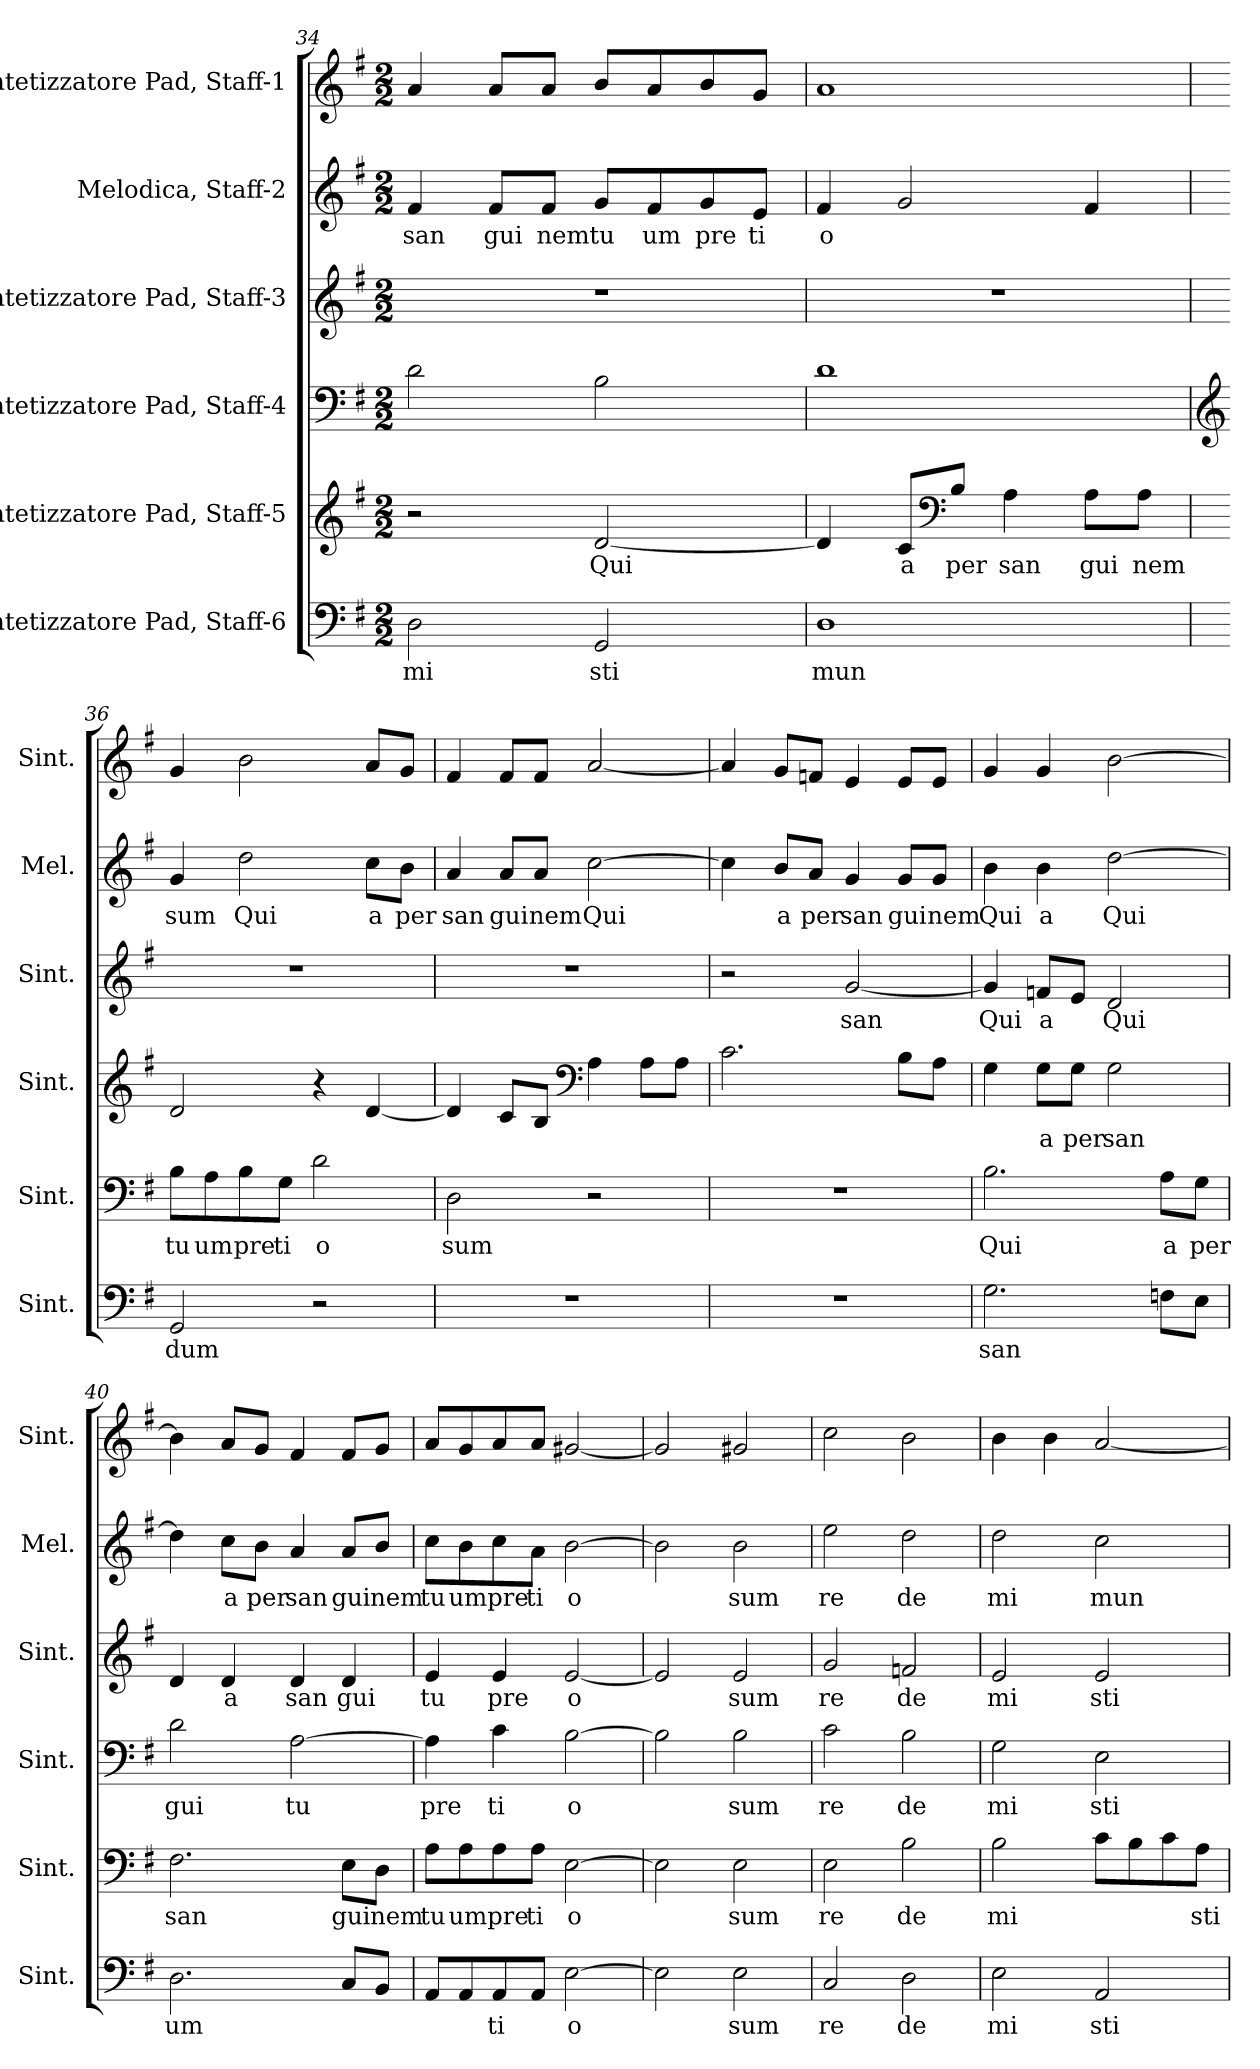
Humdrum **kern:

**kern	**text	**kern	**text	**kern	**text	**kern	**text	**kern	**text	**kern
*part6	*part6	*part5	*part5	*part4	*part4	*part3	*part3	*part2	*part2	*part1
*staff6	*staff6	*staff5	*staff5	*staff4	*staff4	*staff3	*staff3	*staff2	*staff2	*staff1
*I"Sintetizzatore Pad, Staff-6	*	*I"Sintetizzatore Pad, Staff-5	*	*I"Sintetizzatore Pad, Staff-4	*	*I"Sintetizzatore Pad, Staff-3	*	*I"Melodica, Staff-2	*	*I"Sintetizzatore Pad, Staff-1
*I'Sint.	*	*I'Sint.	*	*I'Sint.	*	*I'Sint.	*	*I'Mel.	*	*I'Sint.
*clefF4	*	*clefG2	*	*clefF4	*	*clefG2	*	*clefG2	*	*clefG2
*k[f#]	*	*k[f#]	*	*k[f#]	*	*k[f#]	*	*k[f#]	*	*k[f#]
*M2/2	*	*M2/2	*	*M2/2	*	*M2/2	*	*M2/2	*	*M2/2
=34	=34	=34	=34	=34	=34	=34	=34	=34	=34	=34
!	!LO:LY:b	!	!	!	!	!	!	!	!LO:LY:b	!
2D\	mi	2r	.	2d\	.	1r	.	4f#/	san	4a/
!	!	!	!	!	!	!	!	!	!LO:LY:b	!
.	.	.	.	.	.	.	.	8f#/L	gui	8a/L
!	!	!	!	!	!	!	!	!	!LO:LY:b	!
.	.	.	.	.	.	.	.	8f#/J	nem	8a/J
!	!LO:LY:b	!	!LO:LY:b	!	!	!	!	!	!LO:LY:b	!
2GG/	sti	[2d/	Qui	2B\	.	.	.	8g/L	tu	8b/L
!	!	!	!	!	!	!	!	!	!LO:LY:b	!
.	.	.	.	.	.	.	.	8f#/	um	8a/
!	!	!	!	!	!	!	!	!	!LO:LY:b	!
.	.	.	.	.	.	.	.	8g/	pre	8b/
!	!	!	!	!	!	!	!	!	!LO:LY:b	!
.	.	.	.	.	.	.	.	8e/J	ti	8g/J
=35	=35	=35	=35	=35	=35	=35	=35	=35	=35	=35
!	!LO:LY:b	!	!	!	!	!	!	!	!LO:LY:b	!
1D	mun	4d/]	.	1d	.	1r	.	4f#/	o	1a
!	!	!	!LO:LY:b	!	!	!	!	!	!	!
.	.	8c/L	a	.	.	.	.	2g/	.	.
*	*	*clefF4	*	*	*	*	*	*	*	*
!	!	!	!LO:LY:b	!	!	!	!	!	!	!
.	.	8B/J	per	.	.	.	.	.	.	.
!	!	!	!LO:LY:b	!	!	!	!	!	!	!
.	.	4A\	san	.	.	.	.	.	.	.
!	!	!	!LO:LY:b	!	!	!	!	!	!	!
.	.	8A\L	gui	.	.	.	.	4f#/	.	.
!	!	!	!LO:LY:b	!	!	!	!	!	!	!
.	.	8A\J	nem	.	.	.	.	.	.	.
!!LO:LB:g=z
=36	=36	=36	=36	=36	=36	=36	=36	=36	=36	=36
*	*	*	*	*clefG2	*	*	*	*	*	*
!	!LO:LY:b	!	!LO:LY:b	!	!	!	!	!	!LO:LY:b	!
2GG/	dum	8B\L	tu	2d/	.	1r	.	4g/	sum	4g/
!	!	!	!LO:LY:b	!	!	!	!	!	!	!
.	.	8A\	um	.	.	.	.	.	.	.
!	!	!	!LO:LY:b	!	!	!	!	!	!LO:LY:b	!
.	.	8B\	pre	.	.	.	.	2dd\	Qui	2b\
!	!	!	!LO:LY:b	!	!	!	!	!	!	!
.	.	8G\J	ti	.	.	.	.	.	.	.
!	!	!	!LO:LY:b	!	!	!	!	!	!	!
2r	.	2d\	o	4r	.	.	.	.	.	.
!	!	!	!	!	!	!	!	!	!LO:LY:b	!
.	.	.	.	[4d/	.	.	.	8cc\L	a	8a/L
!	!	!	!	!	!	!	!	!	!LO:LY:b	!
.	.	.	.	.	.	.	.	8b\J	per	8g/J
=37	=37	=37	=37	=37	=37	=37	=37	=37	=37	=37
!	!	!	!LO:LY:b	!	!	!	!	!	!LO:LY:b	!
1r	.	2D\	sum	4d/]	.	1r	.	4a/	san	4f#/
!	!	!	!	!	!	!	!	!	!LO:LY:b	!
.	.	.	.	8c/L	.	.	.	8a/L	gui	8f#/L
!	!	!	!	!	!	!	!	!	!LO:LY:b	!
.	.	.	.	8B/J	.	.	.	8a/J	nem	8f#/J
*	*	*	*	*clefF4	*	*	*	*	*	*
!	!	!	!	!	!	!	!	!	!LO:LY:b	!
.	.	2r	.	4A\	.	.	.	[2cc\	Qui	[2a/
.	.	.	.	8A\L	.	.	.	.	.	.
.	.	.	.	8A\J	.	.	.	.	.	.
=38	=38	=38	=38	=38	=38	=38	=38	=38	=38	=38
1r	.	1r	.	2.c\	.	2r	.	4cc\]	.	4a/]
!	!	!	!	!	!	!	!	!	!LO:LY:b	!
.	.	.	.	.	.	.	.	8b/L	a	8g/L
!	!	!	!	!	!	!	!	!	!LO:LY:b	!
.	.	.	.	.	.	.	.	8a/J	per	8fn/J
!	!	!	!	!	!	!	!LO:LY:b	!	!LO:LY:b	!
.	.	.	.	.	.	[2g/	san	4g/	san	4e/
!	!	!	!	!	!	!	!	!	!LO:LY:b	!
.	.	.	.	8B\L	.	.	.	8g/L	gui	8e/L
!	!	!	!	!	!	!	!	!	!LO:LY:b	!
.	.	.	.	8A\J	.	.	.	8g/J	nem	8e/J
!!LO:PB:g=z
=39	=39	=39	=39	=39	=39	=39	=39	=39	=39	=39
!	!LO:LY:b	!	!LO:LY:b	!	!	!	!LO:LY:b	!	!LO:LY:b	!
2.G\	san	2.B\	Qui	4G\	.	4g/]	Qui	4b\	Qui	4g/
!	!	!	!	!	!LO:LY:b	!	!LO:LY:b	!	!LO:LY:b	!
.	.	.	.	8G\L	a	8fn/L	a	4b\	a	4g/
!	!	!	!	!	!LO:LY:b	!	!	!	!	!
.	.	.	.	8G\J	per	8e/J	.	.	.	.
!	!	!	!	!	!LO:LY:b	!	!LO:LY:b	!	!LO:LY:b	!
.	.	.	.	2G\	san	2d/	Qui	[2dd\	Qui	[2b\
!	!	!	!LO:LY:b	!	!	!	!	!	!	!
8Fn\L	.	8A\L	a	.	.	.	.	.	.	.
!	!	!	!LO:LY:b	!	!	!	!	!	!	!
8E\J	.	8G\J	per	.	.	.	.	.	.	.
=40	=40	=40	=40	=40	=40	=40	=40	=40	=40	=40
!	!LO:LY:b	!	!LO:LY:b	!	!LO:LY:b	!	!	!	!	!
2.D\	um	2.F#\	san	2d\	gui	4d/	.	4dd\]	.	4b\]
!	!	!	!	!	!	!	!LO:LY:b	!	!LO:LY:b	!
.	.	.	.	.	.	4d/	a	8cc\L	a	8a/L
!	!	!	!	!	!	!	!	!	!LO:LY:b	!
.	.	.	.	.	.	.	.	8b\J	per	8g/J
!	!	!	!	!	!LO:LY:b	!	!LO:LY:b	!	!LO:LY:b	!
.	.	.	.	[2A\	tu	4d/	san	4a/	san	4f#/
!	!	!	!LO:LY:b	!	!	!	!LO:LY:b	!	!LO:LY:b	!
8C/L	.	8E\L	gui	.	.	4d/	gui	8a/L	gui	8f#/L
!	!	!	!LO:LY:b	!	!	!	!	!	!LO:LY:b	!
8BB/J	.	8D\J	nem	.	.	.	.	8b/J	nem	8g/J
=41	=41	=41	=41	=41	=41	=41	=41	=41	=41	=41
!	!	!	!LO:LY:b	!	!LO:LY:b	!	!LO:LY:b	!	!LO:LY:b	!
8AA/L	.	8A\L	tu	4A\]	pre	4e/	tu	8cc\L	tu	8a/L
!	!	!	!LO:LY:b	!	!	!	!	!	!LO:LY:b	!
8AA/	.	8A\	um	.	.	.	.	8b\	um	8g/
!	!LO:LY:b	!	!LO:LY:b	!	!LO:LY:b	!	!LO:LY:b	!	!LO:LY:b	!
8AA/	ti	8A\	pre	4c\	ti	4e/	pre	8cc\	pre	8a/
!	!	!	!LO:LY:b	!	!	!	!	!	!LO:LY:b	!
8AA/J	.	8A\J	ti	.	.	.	.	8a\J	ti	8a/J
!	!LO:LY:b	!	!LO:LY:b	!	!LO:LY:b	!	!LO:LY:b	!	!LO:LY:b	!
[2E\	o	[2E\	o	[2B\	o	[2e/	o	[2b\	o	[2g#X/
=42	=42	=42	=42	=42	=42	=42	=42	=42	=42	=42
2E\]	.	2E\]	.	2B\]	.	2e/]	.	2b\]	.	2g#/]
!	!LO:LY:b	!	!LO:LY:b	!	!LO:LY:b	!	!LO:LY:b	!	!LO:LY:b	!
2E\	sum	2E\	sum	2B\	sum	2e/	sum	2b\	sum	2g#X/
=43	=43	=43	=43	=43	=43	=43	=43	=43	=43	=43
!	!LO:LY:b	!	!LO:LY:b	!	!LO:LY:b	!	!LO:LY:b	!	!LO:LY:b	!
2C/	re	2E\	re	2c\	re	2g/	re	2ee\	re	2cc\
!	!LO:LY:b	!	!LO:LY:b	!	!LO:LY:b	!	!LO:LY:b	!	!LO:LY:b	!
2D\	de	2B\	de	2B\	de	2fn/	de	2dd\	de	2b\
!!LO:LB:g=z
=44	=44	=44	=44	=44	=44	=44	=44	=44	=44	=44
!	!LO:LY:b	!	!LO:LY:b	!	!LO:LY:b	!	!LO:LY:b	!	!LO:LY:b	!
2E\	mi	2B\	mi	2G\	mi	2e/	mi	2dd\	mi	4b\
.	.	.	.	.	.	.	.	.	.	4b\
!	!LO:LY:b	!	!	!	!LO:LY:b	!	!LO:LY:b	!	!LO:LY:b	!
2AA/	sti	8c\L	.	2E\	sti	2e/	sti	2cc\	mun	[2a/
.	.	8B\	.	.	.	.	.	.	.	.
.	.	8c\	.	.	.	.	.	.	.	.
!	!	!	!LO:LY:b	!	!	!	!	!	!	!
.	.	8A\J	sti	.	.	.	.	.	.	.
=	=	=	=	=	=	=	=	=	=	=
*-	*-	*-	*-	*-	*-	*-	*-	*-	*-	*-
